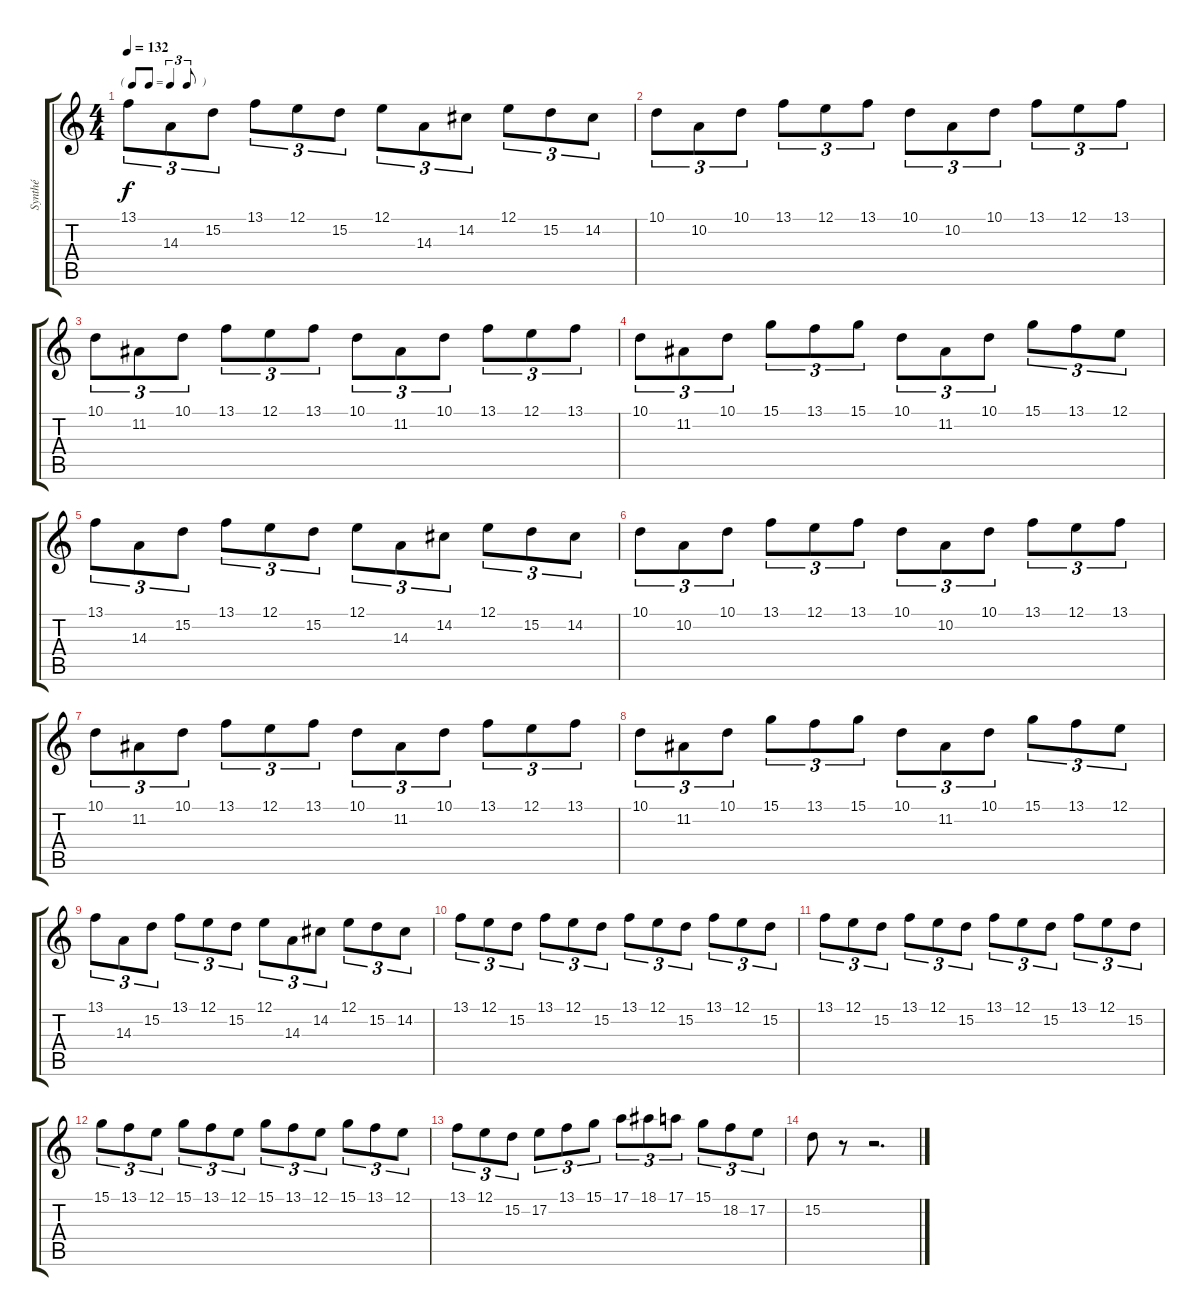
\track ("Synthé" "Synthé") {instrument stringensemble1}
\staff {score tabs}
\tuning (E4 B3 G3 D3 A2 E2) {hide}
\ts (4 4)
\tf triplet8th
\tempo 132
\clef g2
\ks c
13.1.8{tu (3 2) dy f} 14.3.8{tu (3 2)} 15.2.8{tu (3 2)} 13.1.8{tu (3 2)} 12.1.8{tu (3 2)} 15.2.8{tu (3 2)} 12.1.8{tu (3 2)} 14.3.8{tu (3 2)} 14.2.8{tu (3 2)} 12.1.8{tu (3 2)} 15.2.8{tu (3 2)} 14.2.8{tu (3 2)} |
10.1.8{tu (3 2)} 10.2.8{tu (3 2)} 10.1.8{tu (3 2)} 13.1.8{tu (3 2)} 12.1.8{tu (3 2)} 13.1.8{tu (3 2)} 10.1.8{tu (3 2)} 10.2.8{tu (3 2)} 10.1.8{tu (3 2)} 13.1.8{tu (3 2)} 12.1.8{tu (3 2)} 13.1.8{tu (3 2)} |
10.1.8{tu (3 2)} 11.2.8{tu (3 2)} 10.1.8{tu (3 2)} 13.1.8{tu (3 2)} 12.1.8{tu (3 2)} 13.1.8{tu (3 2)} 10.1.8{tu (3 2)} 11.2.8{tu (3 2)} 10.1.8{tu (3 2)} 13.1.8{tu (3 2)} 12.1.8{tu (3 2)} 13.1.8{tu (3 2)} |
10.1.8{tu (3 2)} 11.2.8{tu (3 2)} 10.1.8{tu (3 2)} 15.1.8{tu (3 2)} 13.1.8{tu (3 2)} 15.1.8{tu (3 2)} 10.1.8{tu (3 2)} 11.2.8{tu (3 2)} 10.1.8{tu (3 2)} 15.1.8{tu (3 2)} 13.1.8{tu (3 2)} 12.1.8{tu (3 2)} |
13.1.8{tu (3 2)} 14.3.8{tu (3 2)} 15.2.8{tu (3 2)} 13.1.8{tu (3 2)} 12.1.8{tu (3 2)} 15.2.8{tu (3 2)} 12.1.8{tu (3 2)} 14.3.8{tu (3 2)} 14.2.8{tu (3 2)} 12.1.8{tu (3 2)} 15.2.8{tu (3 2)} 14.2.8{tu (3 2)} |
10.1.8{tu (3 2)} 10.2.8{tu (3 2)} 10.1.8{tu (3 2)} 13.1.8{tu (3 2)} 12.1.8{tu (3 2)} 13.1.8{tu (3 2)} 10.1.8{tu (3 2)} 10.2.8{tu (3 2)} 10.1.8{tu (3 2)} 13.1.8{tu (3 2)} 12.1.8{tu (3 2)} 13.1.8{tu (3 2)} |
10.1.8{tu (3 2)} 11.2.8{tu (3 2)} 10.1.8{tu (3 2)} 13.1.8{tu (3 2)} 12.1.8{tu (3 2)} 13.1.8{tu (3 2)} 10.1.8{tu (3 2)} 11.2.8{tu (3 2)} 10.1.8{tu (3 2)} 13.1.8{tu (3 2)} 12.1.8{tu (3 2)} 13.1.8{tu (3 2)} |
10.1.8{tu (3 2)} 11.2.8{tu (3 2)} 10.1.8{tu (3 2)} 15.1.8{tu (3 2)} 13.1.8{tu (3 2)} 15.1.8{tu (3 2)} 10.1.8{tu (3 2)} 11.2.8{tu (3 2)} 10.1.8{tu (3 2)} 15.1.8{tu (3 2)} 13.1.8{tu (3 2)} 12.1.8{tu (3 2)} |
13.1.8{tu (3 2)} 14.3.8{tu (3 2)} 15.2.8{tu (3 2)} 13.1.8{tu (3 2)} 12.1.8{tu (3 2)} 15.2.8{tu (3 2)} 12.1.8{tu (3 2)} 14.3.8{tu (3 2)} 14.2.8{tu (3 2)} 12.1.8{tu (3 2)} 15.2.8{tu (3 2)} 14.2.8{tu (3 2)} |
13.1.8{tu (3 2)} 12.1.8{tu (3 2)} 15.2.8{tu (3 2)} 13.1.8{tu (3 2)} 12.1.8{tu (3 2)} 15.2.8{tu (3 2)} 13.1.8{tu (3 2)} 12.1.8{tu (3 2)} 15.2.8{tu (3 2)} 13.1.8{tu (3 2)} 12.1.8{tu (3 2)} 15.2.8{tu (3 2)} |
13.1.8{tu (3 2)} 12.1.8{tu (3 2)} 15.2.8{tu (3 2)} 13.1.8{tu (3 2)} 12.1.8{tu (3 2)} 15.2.8{tu (3 2)} 13.1.8{tu (3 2)} 12.1.8{tu (3 2)} 15.2.8{tu (3 2)} 13.1.8{tu (3 2)} 12.1.8{tu (3 2)} 15.2.8{tu (3 2)} |
15.1.8{tu (3 2)} 13.1.8{tu (3 2)} 12.1.8{tu (3 2)} 15.1.8{tu (3 2)} 13.1.8{tu (3 2)} 12.1.8{tu (3 2)} 15.1.8{tu (3 2)} 13.1.8{tu (3 2)} 12.1.8{tu (3 2)} 15.1.8{tu (3 2)} 13.1.8{tu (3 2)} 12.1.8{tu (3 2)} |
13.1.8{tu (3 2)} 12.1.8{tu (3 2)} 15.2.8{tu (3 2)} 17.2.8{tu (3 2)} 13.1.8{tu (3 2)} 15.1.8{tu (3 2)} 17.1.8{tu (3 2)} 18.1.8{tu (3 2)} 17.1.8{tu (3 2)} 15.1.8{tu (3 2)} 18.2.8{tu (3 2)} 17.2.8{tu (3 2)} |
15.2.8 r.8 r.2{d}
